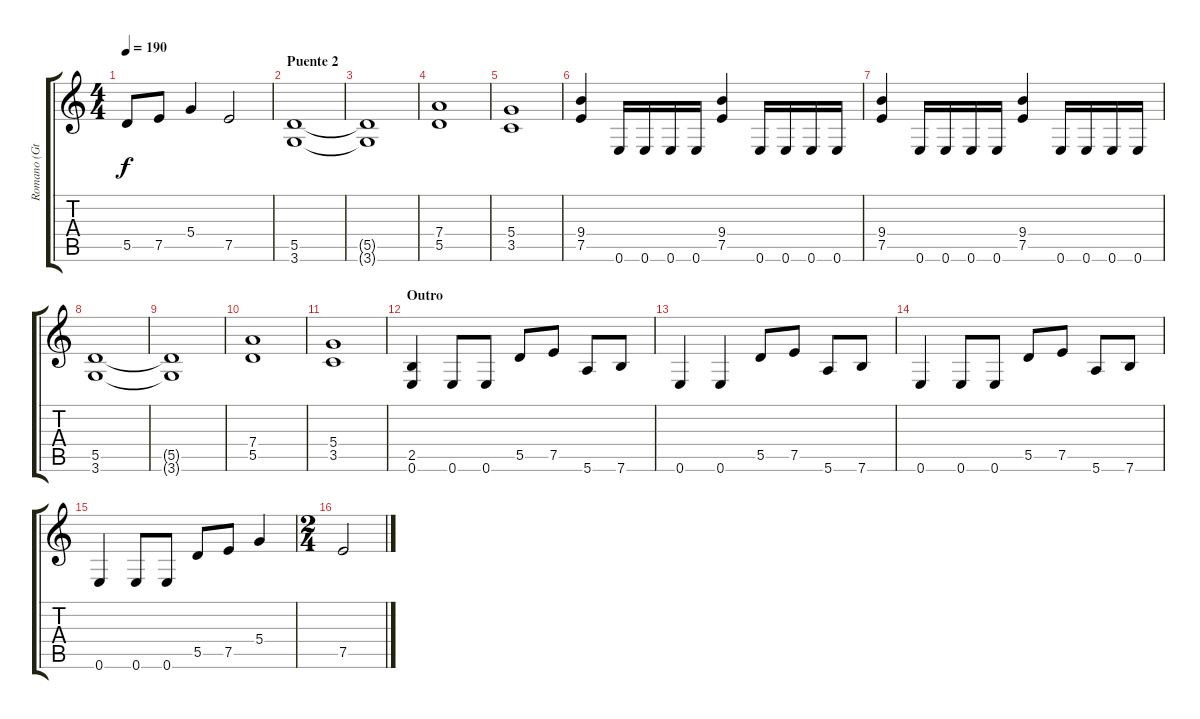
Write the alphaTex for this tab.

\track ("Romano (Gtr 1)" "Romano (Gt") {instrument distortionguitar}
\staff {score tabs}
\tuning (E4 B3 G3 D3 A2 E2) {hide}
\ts (4 4)
\tempo 190
\clef g2
\ks c
5.5.8{dy f} 7.5.8 5.4.4 7.5.2 |
\section ("" "Puente 2")
(5.5 3.6).1 |
(5.5{t} 3.6{t}).1 |
(7.4 5.5).1 |
(5.4 3.5).1 |
(9.4 7.5).4 0.6.16 0.6.16 0.6.16 0.6.16 (9.4 7.5).4 0.6.16 0.6.16 0.6.16 0.6.16 |
(9.4 7.5).4 0.6.16 0.6.16 0.6.16 0.6.16 (9.4 7.5).4 0.6.16 0.6.16 0.6.16 0.6.16 |
(5.5 3.6).1 |
(5.5{t} 3.6{t}).1 |
(7.4 5.5).1 |
(5.4 3.5).1 |
\section ("" "Outro")
(2.5 0.6).4 0.6.8 0.6.8 5.5.8 7.5.8 5.6.8 7.6.8 |
0.6.4 0.6.4 5.5.8 7.5.8 5.6.8 7.6.8 |
0.6.4 0.6.8 0.6.8 5.5.8 7.5.8 5.6.8 7.6.8 |
0.6.4 0.6.8 0.6.8 5.5.8 7.5.8 5.4.4 |
\ts (2 4)
7.5.2
